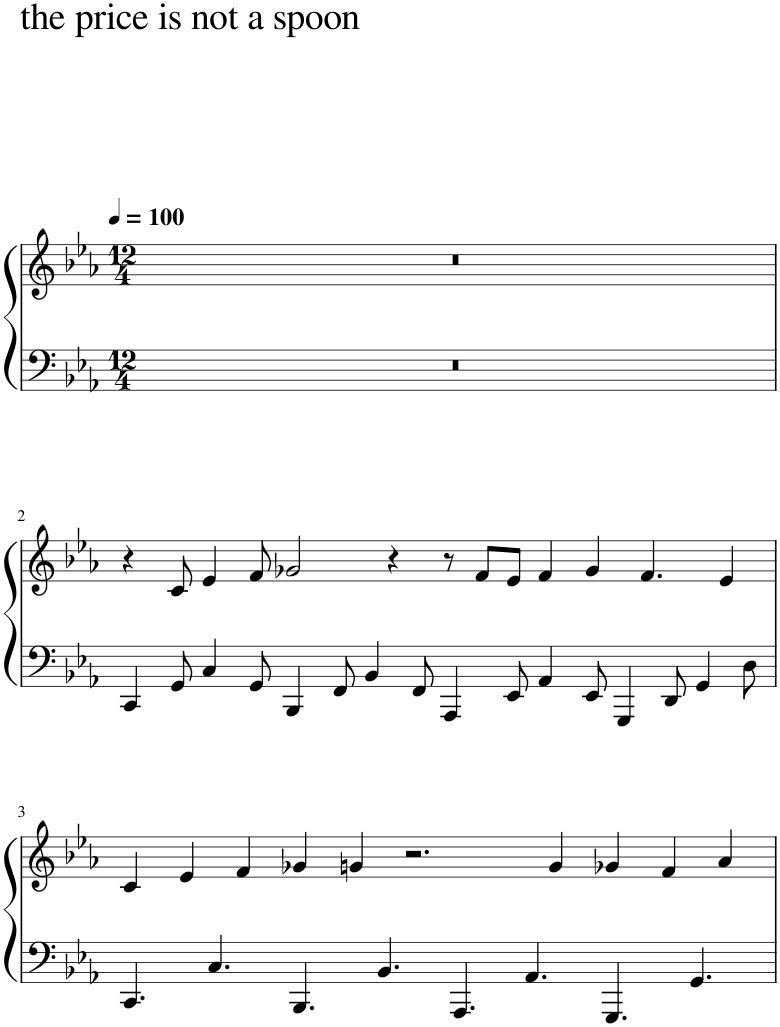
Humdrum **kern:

**kern	**kern
*part1	*part1
*staff2	*staff1
*I"Piano	*
*I'Pno.	*
*clefF4	*clefG2
*k[b-e-a-]	*k[b-e-a-]
*M12/4	*M12/4
*MM100	*MM100
=1	=1
0.r	0.r
!!LO:LB:g=z
=2	=2
4CC/	4r
8GG/	8c/
4C/	4e-/
8GG/	8f/
4BBB-/	2g-X/
8FF/	.
4BB-/	.
.	4r
8FF/	.
4AAA-/	8r
.	8f/L
8EE-/	8e-/J
4AA-/	4f/
8EE-/	4g-/
4GGG/	.
.	4.f/
8DD/	.
4GG/	.
.	4e-/
8D\	.
!!LO:LB:g=z
=3	=3
4.CC/	4c/
.	4e-/
4.C/	.
.	4f/
4.BBB-/	4g-X/
.	4gn/
4.BB-/	.
.	2.r
4.AAA-/	.
4.AA-/	.
.	4g/
4.GGG/	4g-X/
.	4f/
4.GG/	.
.	4a-/
=	=
*-	*-
